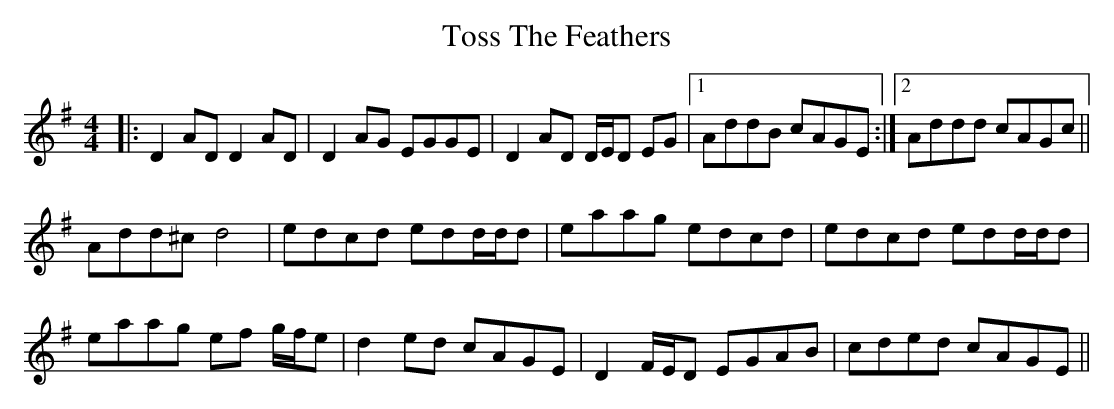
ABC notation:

X:1
T: Toss The Feathers
M: 4/4
L: 1/8
K: Dmix
|:D2 AD D2 AD|D2 AG EGGE|D2 AD D/E/D EG|1 AddB cAGE:|2 Addd cAGc||
Add^c d4|edcd edd/d/d|eaag edcd|edcd edd/d/d|
eaag ef g/f/e|d2 ed cAGE|D2 F/E/D EGAB|cded cAGE||
